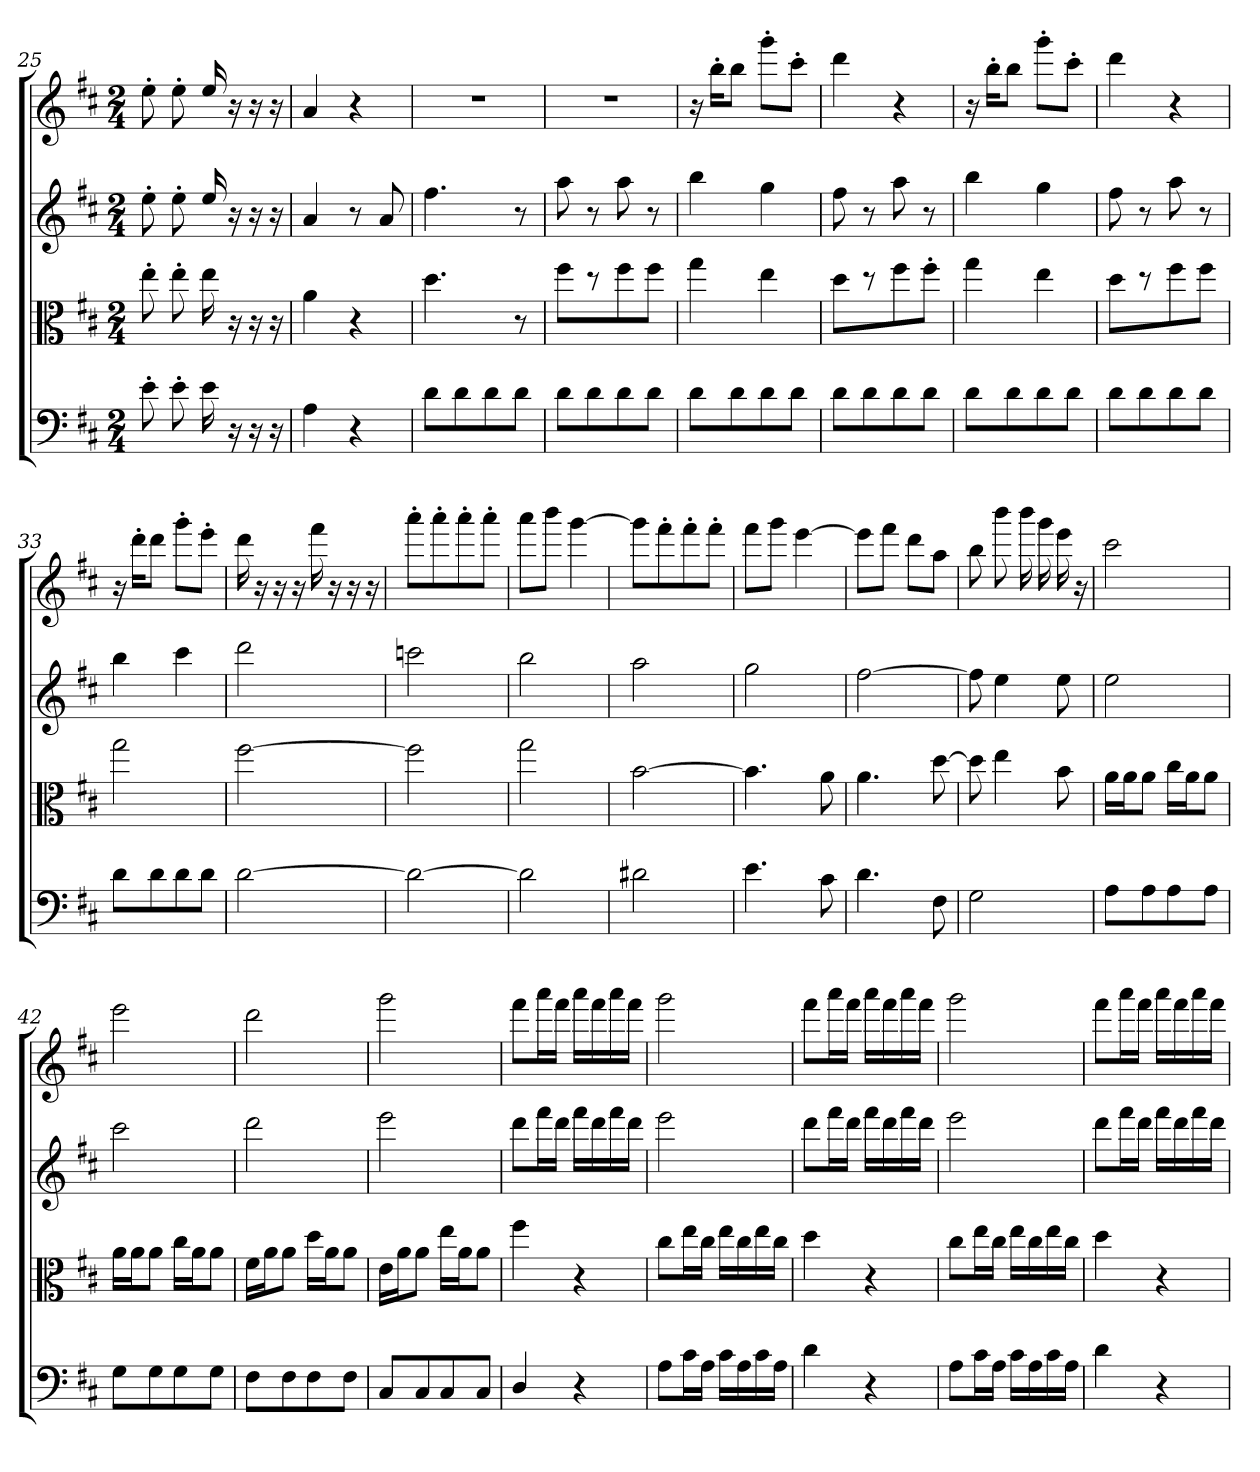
**kern	**kern	**kern	**kern
*part4	*part3	*part2	*part1
*staff4	*staff3	*staff2	*staff1
*clefF4	*clefC3	*clefG2	*clefG2
*k[f#c#]	*k[f#c#]	*k[f#c#]	*k[f#c#]
*b:	*b:	*b:	*b:
*M2/4	*M2/4	*M2/4	*M2/4
=25	=25	=25	=25
8e'\	8ee'\	8ee'\	8ee'\
8e'\	8ee'\	8ee'\	8ee'\
16e\	16ee\	16ee/	16ee/
16r	16r	16r	16r
16r	16r	16r	16r
16r	16r	16r	16r
=26	=26	=26	=26
4A\	4a\	4a/	4a/
4r	4r	8r	4r
.	.	8a/	.
=27	=27	=27	=27
8d\L	4.dd\	4.ff#\	2r
8d\	.	.	.
8d\	.	.	.
8d\J	8r	8r	.
=28	=28	=28	=28
8d\L	8ff#\L	8aa\	2r
8d\	8r	8r	.
8d\	8ff#\	8aa\	.
8d\J	8ff#\J	8r	.
=29	=29	=29	=29
8d\L	4gg\	4bb\	16r
.	.	.	16bb'\KL
8d\	.	.	8bb\J
8d\	4ee\	4gg\	8ggg'\L
8d\J	.	.	8ccc#'\J
=30	=30	=30	=30
8d\L	8dd\L	8ff#\	4ddd\
8d\	8r	8r	.
8d\	8ff#\	8aa\	4r
8d\J	8ff#'\J	8r	.
=31	=31	=31	=31
8d\L	4gg\	4bb\	16r
.	.	.	16bb'\KL
8d\	.	.	8bb\J
8d\	4ee\	4gg\	8ggg'\L
8d\J	.	.	8ccc#'\J
=32	=32	=32	=32
8d\L	8dd\L	8ff#\	4ddd\
8d\	8r	8r	.
8d\	8ff#\	8aa\	4r
8d\J	8ff#\J	8r	.
=33	=33	=33	=33
8d\L	2gg\	4bb\	16r
.	.	.	16ddd'\KL
8d\	.	.	8ddd\J
8d\	.	4ccc#\	8ggg'\L
8d\J	.	.	8eee'\J
=34	=34	=34	=34
[2d\	[2ff#\	2ddd\	16ddd\
.	.	.	16r
.	.	.	16r
.	.	.	16r
.	.	.	16fff#\
.	.	.	16r
.	.	.	16r
.	.	.	16r
=35	=35	=35	=35
2d\_	2ff#\]	2cccn\	8aaa'\L
.	.	.	8aaa'\
.	.	.	8aaa'\
.	.	.	8aaa'\J
=36	=36	=36	=36
2d\]	2gg\	2bb\	8aaa\L
.	.	.	8bbb\J
.	.	.	[4ggg\
=37	=37	=37	=37
2d#X\	[2b\	2aa\	8ggg\L]
.	.	.	8fff#'\
.	.	.	8fff#'\
.	.	.	8fff#'\J
=38	=38	=38	=38
4.e\	4.b\]	2gg\	8fff#\L
.	.	.	8ggg\J
.	.	.	[4eee\
8c#\	8a\	.	.
=39	=39	=39	=39
4.d\	4.a\	[2ff#\	8eee\L]
.	.	.	8fff#\J
.	.	.	8ddd\L
8F#\	[8dd\	.	8aa\J
=40	=40	=40	=40
2G\	8dd\]	8ff#\]	8bb\
.	4ee\	4ee\	8bbb\
.	.	.	16bbb\
.	.	.	16ggg\
.	8b\	8ee\	16eee\
.	.	.	16r
=41	=41	=41	=41
8A\L	16a\LL	2ee\	2ccc#\
.	16a\J	.	.
8A\	8a\J	.	.
8A\	16cc#\LL	.	.
.	16a\J	.	.
8A\J	8a\J	.	.
=42	=42	=42	=42
8G\L	16a\LL	2ccc#\	2eee\
.	16a\J	.	.
8G\	8a\J	.	.
8G\	16cc#\LL	.	.
.	16a\J	.	.
8G\J	8a\J	.	.
=43	=43	=43	=43
8F#\L	16f#\LL	2ddd\	2ddd\
.	16a\J	.	.
8F#\	8a\J	.	.
8F#\	16dd\LL	.	.
.	16a\J	.	.
8F#\J	8a\J	.	.
=44	=44	=44	=44
8C#/L	16e\LL	2eee\	2ggg\
.	16a\J	.	.
8C#/	8a\J	.	.
8C#/	16ee\LL	.	.
.	16a\J	.	.
8C#/J	8a\J	.	.
=45	=45	=45	=45
4D/	4ff#\	8ddd\L	8fff#\L
.	.	16fff#\L	16aaa\L
.	.	16ddd\JJ	16fff#\JJ
4r	4r	16fff#\LL	16aaa\LL
.	.	16ddd\	16fff#\
.	.	16fff#\	16aaa\
.	.	16ddd\JJ	16fff#\JJ
=46	=46	=46	=46
8A\L	8cc#\L	2eee\	2ggg\
16c#\L	16ee\L	.	.
16A\JJ	16cc#\JJ	.	.
16c#\LL	16ee\LL	.	.
16A\	16cc#\	.	.
16c#\	16ee\	.	.
16A\JJ	16cc#\JJ	.	.
=47	=47	=47	=47
4d\	4dd\	8ddd\L	8fff#\L
.	.	16fff#\L	16aaa\L
.	.	16ddd\JJ	16fff#\JJ
4r	4r	16fff#\LL	16aaa\LL
.	.	16ddd\	16fff#\
.	.	16fff#\	16aaa\
.	.	16ddd\JJ	16fff#\JJ
=48	=48	=48	=48
8A\L	8cc#\L	2eee\	2ggg\
16c#\L	16ee\L	.	.
16A\JJ	16cc#\JJ	.	.
16c#\LL	16ee\LL	.	.
16A\	16cc#\	.	.
16c#\	16ee\	.	.
16A\JJ	16cc#\JJ	.	.
=49	=49	=49	=49
4d\	4dd\	8ddd\L	8fff#\L
.	.	16fff#\L	16aaa\L
.	.	16ddd\JJ	16fff#\JJ
4r	4r	16fff#\LL	16aaa\LL
.	.	16ddd\	16fff#\
.	.	16fff#\	16aaa\
.	.	16ddd\JJ	16fff#\JJ
=	=	=	=
*-	*-	*-	*-
